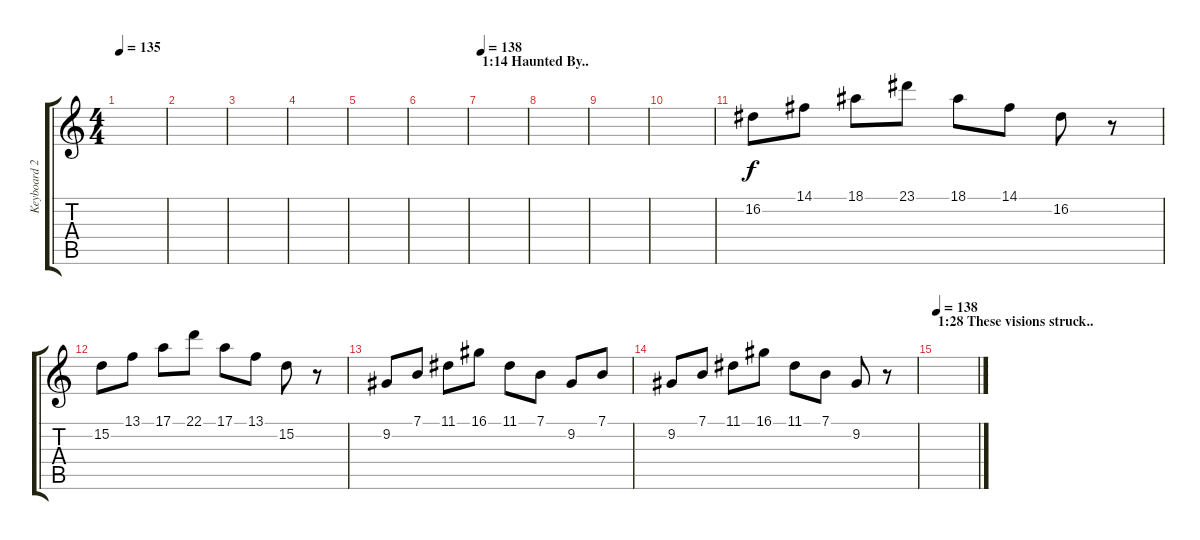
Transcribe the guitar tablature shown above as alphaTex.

\track ("Keyboard 2" "Keyboard 2") {instrument brightacousticpiano}
\staff {score tabs}
\tuning (E4 B3 G3 D3 A2 D2) {hide}
\ts (4 4)
\tempo 135
\clef g2
\ks c
|
|
|
|
|
|
\section ("" "1:14 Haunted By..")
\tempo 138
|
|
|
|
16.2.8{volume 14 instrument acousticgrandpiano} 14.1.8 18.1.8 23.1.8 18.1.8 14.1.8 16.2.8 r.8 |
15.2.8 13.1.8 17.1.8 22.1.8 17.1.8 13.1.8 15.2.8 r.8 |
9.2.8 7.1.8 11.1.8 16.1.8 11.1.8 7.1.8 9.2.8 7.1.8 |
9.2.8 7.1.8 11.1.8 16.1.8 11.1.8 7.1.8 9.2.8 r.8 |
\section ("" "1:28 These visions struck..")
\tempo 138
